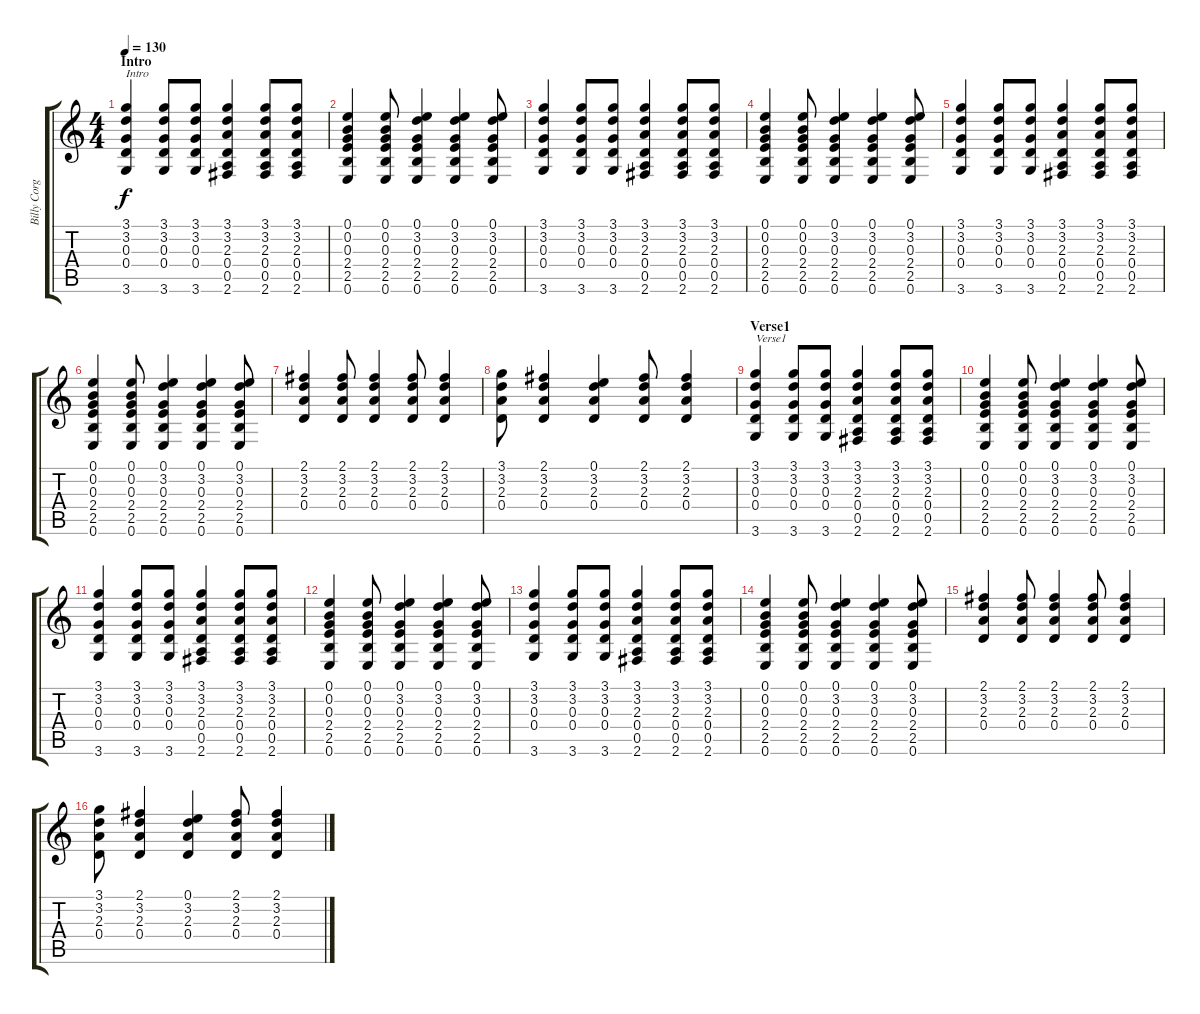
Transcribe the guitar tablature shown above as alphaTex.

\track ("Billy Corgan" "Billy Corg") {instrument acousticguitarsteel}
\staff {score tabs}
\tuning (E4 B3 G3 D3 A2 E2) {hide}
\ts (4 4)
\section ("" "Intro")
\tempo 130
\clef g2
\ks c
(3.1 3.2 0.3 0.4 3.6).4{txt "Intro" dy f instrument acousticguitarsteel} (3.1 3.2 0.3 0.4 3.6).8 (3.1 3.2 0.3 0.4 3.6).8 (3.1 3.2 2.3 0.4 0.5 2.6).4 (3.1 3.2 2.3 0.4 0.5 2.6).8 (3.1 3.2 2.3 0.4 0.5 2.6).8 |
(0.1 0.2 0.3 2.4 2.5 0.6).4 (0.1 0.2 0.3 2.4 2.5 0.6).8 (0.1 3.2 0.3 2.4 2.5 0.6).4 (0.1 3.2 0.3 2.4 2.5 0.6).4 (0.1 3.2 0.3 2.4 2.5 0.6).8 |
(3.1 3.2 0.3 0.4 3.6).4 (3.1 3.2 0.3 0.4 3.6).8 (3.1 3.2 0.3 0.4 3.6).8 (3.1 3.2 2.3 0.4 0.5 2.6).4 (3.1 3.2 2.3 0.4 0.5 2.6).8 (3.1 3.2 2.3 0.4 0.5 2.6).8 |
(0.1 0.2 0.3 2.4 2.5 0.6).4 (0.1 0.2 0.3 2.4 2.5 0.6).8 (0.1 3.2 0.3 2.4 2.5 0.6).4 (0.1 3.2 0.3 2.4 2.5 0.6).4 (0.1 3.2 0.3 2.4 2.5 0.6).8 |
(3.1 3.2 0.3 0.4 3.6).4 (3.1 3.2 0.3 0.4 3.6).8 (3.1 3.2 0.3 0.4 3.6).8 (3.1 3.2 2.3 0.4 0.5 2.6).4 (3.1 3.2 2.3 0.4 0.5 2.6).8 (3.1 3.2 2.3 0.4 0.5 2.6).8 |
(0.1 0.2 0.3 2.4 2.5 0.6).4 (0.1 0.2 0.3 2.4 2.5 0.6).8 (0.1 3.2 0.3 2.4 2.5 0.6).4 (0.1 3.2 0.3 2.4 2.5 0.6).4 (0.1 3.2 0.3 2.4 2.5 0.6).8 |
(2.1 3.2 2.3 0.4).4 (2.1 3.2 2.3 0.4).8 (2.1 3.2 2.3 0.4).4 (2.1 3.2 2.3 0.4).8 (2.1 3.2 2.3 0.4).4 |
(3.1 3.2 2.3 0.4).8 (2.1 3.2 2.3 0.4).4 (0.1 3.2 2.3 0.4).4 (2.1 3.2 2.3 0.4).8 (2.1 3.2 2.3 0.4).4 |
\section ("" "Verse1")
(3.1 3.2 0.3 0.4 3.6).4{txt "Verse1"} (3.1 3.2 0.3 0.4 3.6).8 (3.1 3.2 0.3 0.4 3.6).8 (3.1 3.2 2.3 0.4 0.5 2.6).4 (3.1 3.2 2.3 0.4 0.5 2.6).8 (3.1 3.2 2.3 0.4 0.5 2.6).8 |
(0.1 0.2 0.3 2.4 2.5 0.6).4 (0.1 0.2 0.3 2.4 2.5 0.6).8 (0.1 3.2 0.3 2.4 2.5 0.6).4 (0.1 3.2 0.3 2.4 2.5 0.6).4 (0.1 3.2 0.3 2.4 2.5 0.6).8 |
(3.1 3.2 0.3 0.4 3.6).4 (3.1 3.2 0.3 0.4 3.6).8 (3.1 3.2 0.3 0.4 3.6).8 (3.1 3.2 2.3 0.4 0.5 2.6).4 (3.1 3.2 2.3 0.4 0.5 2.6).8 (3.1 3.2 2.3 0.4 0.5 2.6).8 |
(0.1 0.2 0.3 2.4 2.5 0.6).4 (0.1 0.2 0.3 2.4 2.5 0.6).8 (0.1 3.2 0.3 2.4 2.5 0.6).4 (0.1 3.2 0.3 2.4 2.5 0.6).4 (0.1 3.2 0.3 2.4 2.5 0.6).8 |
(3.1 3.2 0.3 0.4 3.6).4 (3.1 3.2 0.3 0.4 3.6).8 (3.1 3.2 0.3 0.4 3.6).8 (3.1 3.2 2.3 0.4 0.5 2.6).4 (3.1 3.2 2.3 0.4 0.5 2.6).8 (3.1 3.2 2.3 0.4 0.5 2.6).8 |
(0.1 0.2 0.3 2.4 2.5 0.6).4 (0.1 0.2 0.3 2.4 2.5 0.6).8 (0.1 3.2 0.3 2.4 2.5 0.6).4 (0.1 3.2 0.3 2.4 2.5 0.6).4 (0.1 3.2 0.3 2.4 2.5 0.6).8 |
(2.1 3.2 2.3 0.4).4 (2.1 3.2 2.3 0.4).8 (2.1 3.2 2.3 0.4).4 (2.1 3.2 2.3 0.4).8 (2.1 3.2 2.3 0.4).4 |
(3.1 3.2 2.3 0.4).8 (2.1 3.2 2.3 0.4).4 (0.1 3.2 2.3 0.4).4 (2.1 3.2 2.3 0.4).8 (2.1 3.2 2.3 0.4).4
